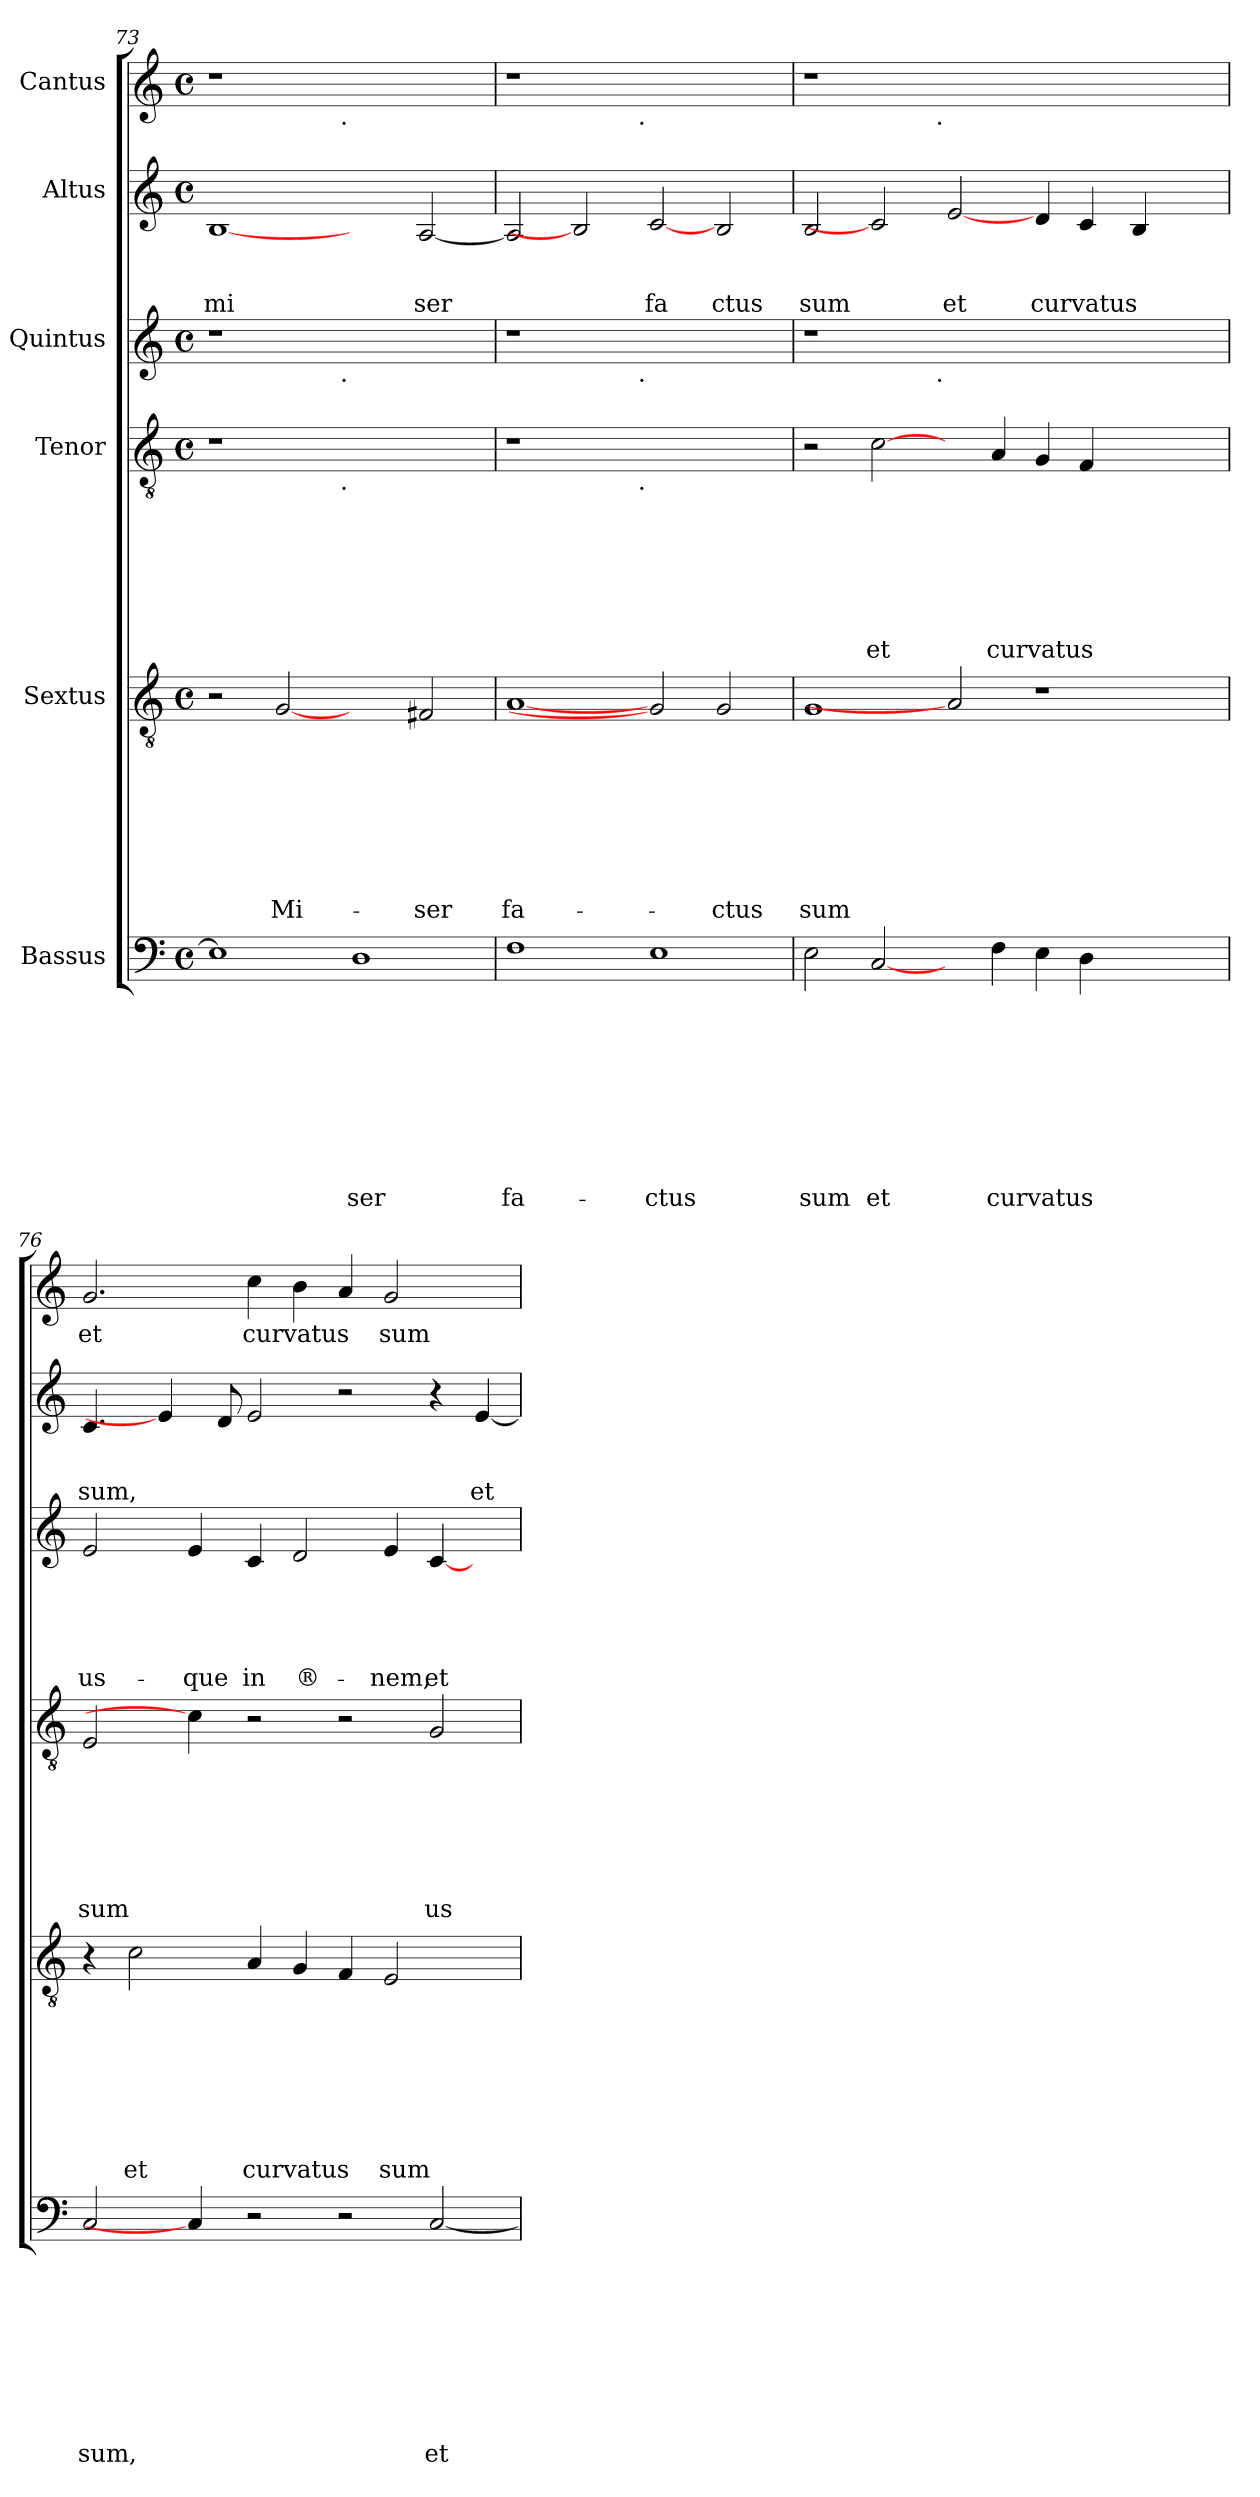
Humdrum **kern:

**kern	**text	**text	**text	**text	**text	**text	**text	**text	**text	**kern	**text	**text	**text	**text	**text	**text	**text	**text	**kern	**text	**text	**text	**text	**text	**text	**text	**kern	**text	**text	**text	**text	**text	**kern	**text	**text	**text	**kern	**text
*part6	*part6	*part6	*part6	*part6	*part6	*part6	*part6	*part6	*part6	*part5	*part5	*part5	*part5	*part5	*part5	*part5	*part5	*part5	*part4	*part4	*part4	*part4	*part4	*part4	*part4	*part4	*part3	*part3	*part3	*part3	*part3	*part3	*part2	*part2	*part2	*part2	*part1	*part1
*staff6	*staff6	*staff6	*staff6	*staff6	*staff6	*staff6	*staff6	*staff6	*staff6	*staff5	*staff5	*staff5	*staff5	*staff5	*staff5	*staff5	*staff5	*staff5	*staff4	*staff4	*staff4	*staff4	*staff4	*staff4	*staff4	*staff4	*staff3	*staff3	*staff3	*staff3	*staff3	*staff3	*staff2	*staff2	*staff2	*staff2	*staff1	*staff1
*I"Bassus	*	*	*	*	*	*	*	*	*	*I"Sextus	*	*	*	*	*	*	*	*	*I"Tenor	*	*	*	*	*	*	*	*I"Quintus	*	*	*	*	*	*I"Altus	*	*	*	*I"Cantus	*
*clefF4	*	*	*	*	*	*	*	*	*	*clefGv2	*	*	*	*	*	*	*	*	*clefGv2	*	*	*	*	*	*	*	*clefG2	*	*	*	*	*	*clefG2	*	*	*	*clefG2	*
*k[]	*	*	*	*	*	*	*	*	*	*k[]	*	*	*	*	*	*	*	*	*k[]	*	*	*	*	*	*	*	*k[]	*	*	*	*	*	*k[]	*	*	*	*k[]	*
*C:	*	*	*	*	*	*	*	*	*	*C:	*	*	*	*	*	*	*	*	*C:	*	*	*	*	*	*	*	*C:	*	*	*	*	*	*C:	*	*	*	*C:	*
*M4/4	*	*	*	*	*	*	*	*	*	*M4/4	*	*	*	*	*	*	*	*	*M4/4	*	*	*	*	*	*	*	*M4/4	*	*	*	*	*	*M4/4	*	*	*	*M4/4	*
*met(c)	*	*	*	*	*	*	*	*	*	*met(c)	*	*	*	*	*	*	*	*	*met(c)	*	*	*	*	*	*	*	*met(c)	*	*	*	*	*	*met(c)	*	*	*	*met(c)	*
=73	=73	=73	=73	=73	=73	=73	=73	=73	=73	=73	=73	=73	=73	=73	=73	=73	=73	=73	=73	=73	=73	=73	=73	=73	=73	=73	=73	=73	=73	=73	=73	=73	=73	=73	=73	=73	=73	=73
!	!	!	!	!	!	!	!	!	!	!	!	!	!	!	!	!	!	!	!	!	!	!	!	!	!	!	!	!	!	!	!	!	!	!	!	!LO:LY:b	!	!
*	*	*	*	*	*	*	*	*	*	*	*	*	*	*	*	*	*	*	*^	*	*	*	*	*	*	*	*^	*	*	*	*	*	*	*	*	*	*^	*
1E]	.	.	.	.	.	.	.	.	.	2r	.	.	.	.	.	.	.	.	1r	2ryy	.	.	.	.	.	.	.	1r	2ryy	.	.	.	.	.	[1B	.	.	mi	1r	2ryy	.
!	!	!	!	!	!	!	!	!	!	!	!	!	!	!	!	!	!	!LO:LY:b	!	!	!	!	!	!	!	!	!	!	!	!	!	!	!	!	!	!	!	!	!	!	!
.	.	.	.	.	.	.	.	.	.	[2G	.	.	.	.	.	.	.	Mi-	.	4...ryy	.	.	.	.	.	.	.	.	4...ryy	.	.	.	.	.	.	.	.	.	.	4...ryy	.
!	!	!	!	!	!	!	!	!	!	!	!	!	!	!	!	!	!	!	!	!	!	!	!	!	!	!	!	!	!	!	!	!	!	!	!	!	!	!	!	!LO:TX:b:t=.	!
!	!	!	!	!	!	!	!	!	!	!	!	!	!	!	!	!	!	!	!	!	!	!	!	!	!	!	!	!	!LO:TX:b:t=.	!	!	!	!	!	!	!	!	!	!	!	!
!	!	!	!	!	!	!	!	!	!	!	!	!	!	!	!	!	!	!	!	!LO:TX:b:t=.	!	!	!	!	!	!	!	!	!	!	!	!	!	!	!	!	!	!	!	!	!
.	.	.	.	.	.	.	.	.	.	.	.	.	.	.	.	.	.	.	.	1ryy	.	.	.	.	.	.	.	.	1ryy	.	.	.	.	.	.	.	.	.	.	1ryy	.
!	!	!	!	!	!	!	!	!	!LO:LY:b	!	!	!	!	!	!	!	!	!	!	!	!	!	!	!	!	!	!	!	!	!	!	!	!	!	!	!	!	!	!	!	!
1D	.	.	.	.	.	.	.	.	-ser	2ryy	.	.	.	.	.	.	.	.	1ryy	.	.	.	.	.	.	.	.	1ryy	.	.	.	.	.	.	2ryy	.	.	.	1ryy	.	.
!	!	!	!	!	!	!	!	!	!	!	!	!	!	!	!	!	!	!LO:LY:b	!	!	!	!	!	!	!	!	!	!	!	!	!	!	!	!	!	!	!	!LO:LY:b	!	!	!
.	.	.	.	.	.	.	.	.	.	2F#X/	.	.	.	.	.	.	.	-ser	.	.	.	.	.	.	.	.	.	.	.	.	.	.	.	.	[<2A/	.	.	ser	.	.	.
.	.	.	.	.	.	.	.	.	.	.	.	.	.	.	.	.	.	.	.	32ryy	.	.	.	.	.	.	.	.	32ryy	.	.	.	.	.	.	.	.	.	.	32ryy	.
=74	=74	=74	=74	=74	=74	=74	=74	=74	=74	=74	=74	=74	=74	=74	=74	=74	=74	=74	=74	=74	=74	=74	=74	=74	=74	=74	=74	=74	=74	=74	=74	=74	=74	=74	=74	=74	=74	=74	=74	=74	=74
!	!	!	!	!	!	!	!	!	!LO:LY:b	!	!	!	!	!	!	!	!	!LO:LY:b	!	!	!	!	!	!	!	!	!	!	!	!	!	!	!	!	!	!	!	!	!	!	!
1F	.	.	.	.	.	.	.	.	fa-	[1A	.	.	.	.	.	.	.	fa-	1r	2ryy	.	.	.	.	.	.	.	1r	2ryy	.	.	.	.	.	2A/]	.	.	.	1r	2ryy	.
.	.	.	.	.	.	.	.	.	.	.	.	.	.	.	.	.	.	.	.	4...ryy	.	.	.	.	.	.	.	.	4...ryy	.	.	.	.	.	2B]	.	.	.	.	4...ryy	.
!	!	!	!	!	!	!	!	!	!	!	!	!	!	!	!	!	!	!	!	!	!	!	!	!	!	!	!	!	!	!	!	!	!	!	!	!	!	!	!	!LO:TX:b:t=.	!
!	!	!	!	!	!	!	!	!	!	!	!	!	!	!	!	!	!	!	!	!	!	!	!	!	!	!	!	!	!LO:TX:b:t=.	!	!	!	!	!	!	!	!	!	!	!	!
!	!	!	!	!	!	!	!	!	!	!	!	!	!	!	!	!	!	!	!	!LO:TX:b:t=.	!	!	!	!	!	!	!	!	!	!	!	!	!	!	!	!	!	!	!	!	!
.	.	.	.	.	.	.	.	.	.	.	.	.	.	.	.	.	.	.	.	1ryy	.	.	.	.	.	.	.	.	1ryy	.	.	.	.	.	.	.	.	.	.	1ryy	.
!	!	!	!	!	!	!	!	!	!LO:LY:b	!	!	!	!	!	!	!	!	!	!	!	!	!	!	!	!	!	!	!	!	!	!	!	!	!	!	!	!	!LO:LY:b	!	!	!
1E	.	.	.	.	.	.	.	.	-ctus	2G]	.	.	.	.	.	.	.	.	1ryy	.	.	.	.	.	.	.	.	1ryy	.	.	.	.	.	.	[2c	.	.	fa	1ryy	.	.
!	!	!	!	!	!	!	!	!	!	!	!	!	!	!	!	!	!	!LO:LY:b	!	!	!	!	!	!	!	!	!	!	!	!	!	!	!	!	!	!	!	!LO:LY:b	!	!	!
.	.	.	.	.	.	.	.	.	.	2G/	.	.	.	.	.	.	.	-ctus	.	.	.	.	.	.	.	.	.	.	.	.	.	.	.	.	2B/	.	.	ctus	.	.	.
.	.	.	.	.	.	.	.	.	.	.	.	.	.	.	.	.	.	.	.	32ryy	.	.	.	.	.	.	.	.	32ryy	.	.	.	.	.	.	.	.	.	.	32ryy	.
=75	=75	=75	=75	=75	=75	=75	=75	=75	=75	=75	=75	=75	=75	=75	=75	=75	=75	=75	=75	=75	=75	=75	=75	=75	=75	=75	=75	=75	=75	=75	=75	=75	=75	=75	=75	=75	=75	=75	=75	=75	=75
!	!	!	!	!	!	!	!	!	!LO:LY:b	!	!	!	!	!	!	!	!	!LO:LY:b	!	!	!	!	!	!	!	!	!	!	!	!	!	!	!	!	!	!	!	!LO:LY:b	!	!	!
*	*	*	*	*	*	*	*	*	*	*	*	*	*	*	*	*	*	*	*v	*v	*	*	*	*	*	*	*	*	*	*	*	*	*	*	*	*	*	*	*	*	*
2E\	.	.	.	.	.	.	.	.	sum	1G	.	.	.	.	.	.	.	sum	2r	.	.	.	.	.	.	.	1r	2ryy	.	.	.	.	.	2B/	.	.	sum	1r	2ryy	.
!	!	!	!	!	!	!	!	!	!LO:LY:b	!	!	!	!	!	!	!	!	!	!	!	!	!	!	!	!	!LO:LY:b	!	!	!	!	!	!	!	!	!	!	!	!	!	!
[2C/	.	.	.	.	.	.	.	.	et	.	.	.	.	.	.	.	.	.	[2c\	.	.	.	.	.	.	et	.	4...ryy	.	.	.	.	.	2c]	.	.	.	.	4...ryy	.
!	!	!	!	!	!	!	!	!	!	!	!	!	!	!	!	!	!	!	!	!	!	!	!	!	!	!	!	!	!	!	!	!	!	!	!	!	!	!	!LO:TX:b:t=.	!
!	!	!	!	!	!	!	!	!	!	!	!	!	!	!	!	!	!	!	!	!	!	!	!	!	!	!	!	!LO:TX:b:t=.	!	!	!	!	!	!	!	!	!	!	!	!
.	.	.	.	.	.	.	.	.	.	.	.	.	.	.	.	.	.	.	.	.	.	.	.	.	.	.	.	1ryy	.	.	.	.	.	.	.	.	.	.	1ryy	.
!	!	!	!	!	!	!	!	!	!	!	!	!	!	!	!	!	!	!	!	!	!	!	!	!	!	!	!	!	!	!	!	!	!	!	!	!	!LO:LY:b	!	!	!
4ryy	.	.	.	.	.	.	.	.	.	2A]	.	.	.	.	.	.	.	.	4ryy	.	.	.	.	.	.	.	1.ryy	.	.	.	.	.	.	[2e/	.	.	et	1.ryy	.	.
!	!	!	!	!	!	!	!	!	!LO:LY:b	!	!	!	!	!	!	!	!	!	!	!	!	!	!	!	!	!LO:LY:b	!	!	!	!	!	!	!	!	!	!	!	!	!	!
4F\	.	.	.	.	.	.	.	.	curvatus	.	.	.	.	.	.	.	.	.	4A/	.	.	.	.	.	.	curvatus	.	.	.	.	.	.	.	.	.	.	.	.	.	.
!	!	!	!	!	!	!	!	!	!	!	!	!	!	!	!	!	!	!	!	!	!	!	!	!	!	!	!	!	!	!	!	!	!	!	!	!	!LO:LY:b	!	!	!
4E\	.	.	.	.	.	.	.	.	.	1r	.	.	.	.	.	.	.	.	4G/	.	.	.	.	.	.	.	.	.	.	.	.	.	.	4d/	.	.	curvatus	.	.	.
4D\	.	.	.	.	.	.	.	.	.	.	.	.	.	.	.	.	.	.	4F/	.	.	.	.	.	.	.	.	.	.	.	.	.	.	4c/	.	.	.	.	.	.
.	.	.	.	.	.	.	.	.	.	.	.	.	.	.	.	.	.	.	.	.	.	.	.	.	.	.	.	2ryy	.	.	.	.	.	.	.	.	.	.	2ryy	.
2ryy	.	.	.	.	.	.	.	.	.	.	.	.	.	.	.	.	.	.	2ryy	.	.	.	.	.	.	.	.	.	.	.	.	.	.	4B/	.	.	.	.	.	.
.	.	.	.	.	.	.	.	.	.	.	.	.	.	.	.	.	.	.	.	.	.	.	.	.	.	.	.	.	.	.	.	.	.	4ryy	.	.	.	.	.	.
.	.	.	.	.	.	.	.	.	.	.	.	.	.	.	.	.	.	.	.	.	.	.	.	.	.	.	.	32ryy	.	.	.	.	.	.	.	.	.	.	32ryy	.
!!LO:PB:g=z
=76	=76	=76	=76	=76	=76	=76	=76	=76	=76	=76	=76	=76	=76	=76	=76	=76	=76	=76	=76	=76	=76	=76	=76	=76	=76	=76	=76	=76	=76	=76	=76	=76	=76	=76	=76	=76	=76	=76	=76	=76
!	!	!	!	!	!	!	!	!	!LO:LY:b	!	!	!	!	!	!	!	!	!	!	!	!	!	!	!	!	!LO:LY:b	!	!	!	!	!	!	!LO:LY:b	!	!	!	!LO:LY:b	!	!	!LO:LY:b
*	*	*	*	*	*	*	*	*	*	*	*	*	*	*	*	*	*	*	*	*	*	*	*	*	*	*	*v	*v	*	*	*	*	*	*	*	*	*	*v	*v	*
2C/	.	.	.	.	.	.	.	.	sum,	4r	.	.	.	.	.	.	.	.	2E/	.	.	.	.	.	.	sum	2e/	.	.	.	.	us-	4.c/	.	.	sum,	2.g/	et
!	!	!	!	!	!	!	!	!	!	!	!	!	!	!	!	!	!	!LO:LY:b	!	!	!	!	!	!	!	!	!	!	!	!	!	!	!	!	!	!	!	!
.	.	.	.	.	.	.	.	.	.	2c\	.	.	.	.	.	.	.	et	.	.	.	.	.	.	.	.	.	.	.	.	.	.	.	.	.	.	.	.
.	.	.	.	.	.	.	.	.	.	.	.	.	.	.	.	.	.	.	.	.	.	.	.	.	.	.	.	.	.	.	.	.	4e/]	.	.	.	.	.
!	!	!	!	!	!	!	!	!	!	!	!	!	!	!	!	!	!	!	!	!	!	!	!	!	!	!	!	!	!	!	!	!LO:LY:b	!	!	!	!	!	!
4C/]	.	.	.	.	.	.	.	.	.	.	.	.	.	.	.	.	.	.	4c\]	.	.	.	.	.	.	.	4e/	.	.	.	.	-que	.	.	.	.	.	.
.	.	.	.	.	.	.	.	.	.	.	.	.	.	.	.	.	.	.	.	.	.	.	.	.	.	.	.	.	.	.	.	.	8d/	.	.	.	.	.
!	!	!	!	!	!	!	!	!	!	!	!	!	!	!	!	!	!	!LO:LY:b	!	!	!	!	!	!	!	!	!	!	!	!	!	!LO:LY:b	!	!	!	!	!	!LO:LY:b
2r	.	.	.	.	.	.	.	.	.	4A/	.	.	.	.	.	.	.	curvatus	2r	.	.	.	.	.	.	.	4c/	.	.	.	.	in	2e/	.	.	.	4cc\	curvatus
!	!	!	!	!	!	!	!	!	!	!	!	!	!	!	!	!	!	!	!	!	!	!	!	!	!	!	!	!	!	!	!	!LO:LY:b	!	!	!	!	!	!
.	.	.	.	.	.	.	.	.	.	4G/	.	.	.	.	.	.	.	.	.	.	.	.	.	.	.	.	2d/	.	.	.	.	®-	.	.	.	.	4b\	.
2r	.	.	.	.	.	.	.	.	.	4F/	.	.	.	.	.	.	.	.	2r	.	.	.	.	.	.	.	.	.	.	.	.	.	2r	.	.	.	4a/	.
!	!	!	!	!	!	!	!	!	!	!	!	!	!	!	!	!	!	!LO:LY:b	!	!	!	!	!	!	!	!	!	!	!	!	!	!LO:LY:b	!	!	!	!	!	!LO:LY:b
.	.	.	.	.	.	.	.	.	.	2E/	.	.	.	.	.	.	.	sum	.	.	.	.	.	.	.	.	4e/	.	.	.	.	-nem,	.	.	.	.	2g/	sum
!	!	!	!	!	!	!	!	!	!LO:LY:b	!	!	!	!	!	!	!	!	!	!	!	!	!	!	!	!	!LO:LY:b	!	!	!	!	!	!LO:LY:b	!	!	!	!	!	!
[<2C/	.	.	.	.	.	.	.	.	et	.	.	.	.	.	.	.	.	.	2G/	.	.	.	.	.	.	us-	[<4c/	.	.	.	.	et	4r	.	.	.	.	.
!	!	!	!	!	!	!	!	!	!	!	!	!	!	!	!	!	!	!	!	!	!	!	!	!	!	!	!	!	!	!	!	!	!	!	!	!LO:LY:b	!	!
.	.	.	.	.	.	.	.	.	.	4ryy	.	.	.	.	.	.	.	.	.	.	.	.	.	.	.	.	4ryy	.	.	.	.	.	[<4e/	.	.	et	4ryy	.
=	=	=	=	=	=	=	=	=	=	=	=	=	=	=	=	=	=	=	=	=	=	=	=	=	=	=	=	=	=	=	=	=	=	=	=	=	=	=
*-	*-	*-	*-	*-	*-	*-	*-	*-	*-	*-	*-	*-	*-	*-	*-	*-	*-	*-	*-	*-	*-	*-	*-	*-	*-	*-	*-	*-	*-	*-	*-	*-	*-	*-	*-	*-	*-	*-
